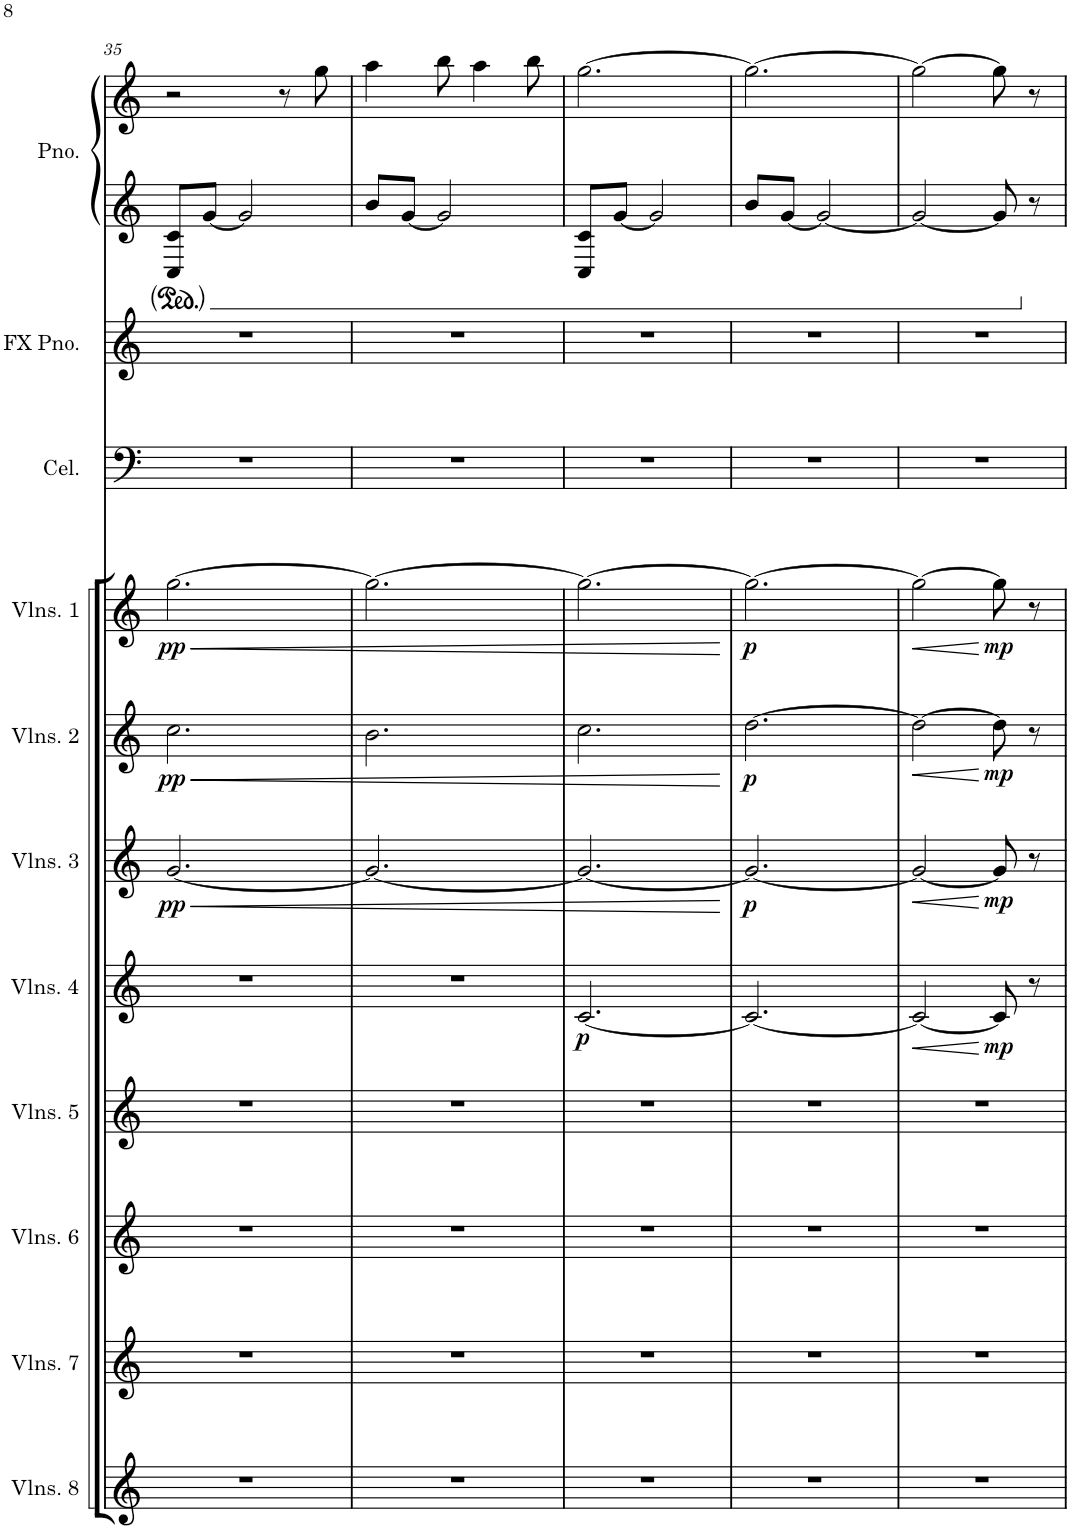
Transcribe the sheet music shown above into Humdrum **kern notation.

**kern	**kern	**kern	**kern	**kern	**dynam	**kern	**dynam	**kern	**dynam	**kern	**dynam	**kern	**kern	**kern	**kern
*part11	*part10	*part9	*part8	*part7	*part7	*part6	*part6	*part5	*part5	*part4	*part4	*part3	*part2	*part1	*part1
*staff12	*staff11	*staff10	*staff9	*staff8	*staff8	*staff7	*staff7	*staff6	*staff6	*staff5	*staff5	*staff4	*staff3	*staff2	*staff1
*I"Violins 8	*I"Violins 7	*I"Violins 6	*I"Violins 5	*I"Violins 4	*	*I"Violins 3	*	*I"Violins 2	*	*I"Violins 1	*	*I"Celesta	*I"Effect piano	*I"Piano	*
*I'Vlns. 8	*I'Vlns. 7	*I'Vlns. 6	*I'Vlns. 5	*I'Vlns. 4	*	*I'Vlns. 3	*	*I'Vlns. 2	*	*I'Vlns. 1	*	*I'Cel.	*	*I'Pno.	*
!!LO:PB:g=z
*clefG2	*clefG2	*clefG2	*clefG2	*clefG2	*	*clefG2	*	*clefG2	*	*clefG2	*	*clefF4	*clefG2	*clefG2	*clefG2
*k[]	*k[]	*k[]	*k[]	*k[]	*	*k[]	*	*k[]	*	*k[]	*	*k[]	*k[]	*k[]	*k[]
*M6/8	*M6/8	*M6/8	*M6/8	*M6/8	*	*M6/8	*	*M6/8	*	*M6/8	*	*M6/8	*M6/8	*M6/8	*M6/8
=35	=35	=35	=35	=35	=35	=35	=35	=35	=35	=35	=35	=35	=35	=35	=35
!	!	!	!	!	!	!	!LO:HP:b	!	!LO:HP:b	!	!LO:HP:b	!	!	!	!
!	!	!	!	!	!	!	!LO:DY:n=1:b	!	!LO:DY:n=1:b	!	!LO:DY:n=1:b	!	!	!	!
2.r	2.r	2.r	2.r	2.r	.	[2.g/	< pp	2.cc\	< pp	[2.gg\	< pp	2.r	2.r	8C/ 8c/L	2r
.	.	.	.	.	.	.	.	.	.	.	.	.	.	[8g/J	.
.	.	.	.	.	.	.	.	.	.	.	.	.	.	2g/]	.
.	.	.	.	.	.	.	.	.	.	.	.	.	.	.	8r
.	.	.	.	.	.	.	.	.	.	.	.	.	.	.	8gg\
=36	=36	=36	=36	=36	=36	=36	=36	=36	=36	=36	=36	=36	=36	=36	=36
2.r	2.r	2.r	2.r	2.r	.	2.g/_	.	2.b\	.	2.gg\_	.	2.r	2.r	8b/L	4aa\
.	.	.	.	.	.	.	.	.	.	.	.	.	.	[8g/J	.
.	.	.	.	.	.	.	.	.	.	.	.	.	.	2g/]	8bb\
.	.	.	.	.	.	.	.	.	.	.	.	.	.	.	4aa\
.	.	.	.	.	.	.	.	.	.	.	.	.	.	.	8bb\
=37	=37	=37	=37	=37	=37	=37	=37	=37	=37	=37	=37	=37	=37	=37	=37
!	!	!	!	!	!LO:DY:b	!	!	!	!	!	!	!	!	!	!
2.r	2.r	2.r	2.r	[2.c/	p	2.g/_	.	2.cc\	.	2.gg\_	.	2.r	2.r	8C/ 8c/L	[2.gg\
.	.	.	.	.	.	.	.	.	.	.	.	.	.	[8g/J	.
.	.	.	.	.	.	.	.	.	.	.	.	.	.	2g/]	.
.	.	.	.	.	.	.	[	.	[	.	[	.	.	.	.
=38	=38	=38	=38	=38	=38	=38	=38	=38	=38	=38	=38	=38	=38	=38	=38
!	!	!	!	!	!	!	!LO:DY:b	!	!LO:DY:b	!	!LO:DY:b	!	!	!	!
2.r	2.r	2.r	2.r	2.c/_	.	2.g/_	p	[2.dd\	p	2.gg\_	p	2.r	2.r	8b/L	2.gg\_
.	.	.	.	.	.	.	.	.	.	.	.	.	.	[8g/J	.
.	.	.	.	.	.	.	.	.	.	.	.	.	.	2g/_	.
=39	=39	=39	=39	=39	=39	=39	=39	=39	=39	=39	=39	=39	=39	=39	=39
!	!	!	!	!	!LO:HP:b	!	!LO:HP:b	!	!LO:HP:b	!	!LO:HP:b	!	!	!	!
2.r	2.r	2.r	2.r	2c/_	<	2g/_	<	2dd\_	<	2gg\_	<	2.r	2.r	2g/_	2gg\_
!	!	!	!	!	!LO:DY:n=1:b	!	!LO:DY:n=1:b	!	!LO:DY:n=1:b	!	!LO:DY:n=1:b	!	!	!	!
.	.	.	.	8c/]	[ mp	8g/]	[ mp	8dd\]	[ mp	8gg\]	[ mp	.	.	8g/]	8gg\]
.	.	.	.	8r	.	8r	.	8r	.	8r	.	.	.	8r	8r
=	=	=	=	=	=	=	=	=	=	=	=	=	=	=	=
*-	*-	*-	*-	*-	*-	*-	*-	*-	*-	*-	*-	*-	*-	*-	*-
